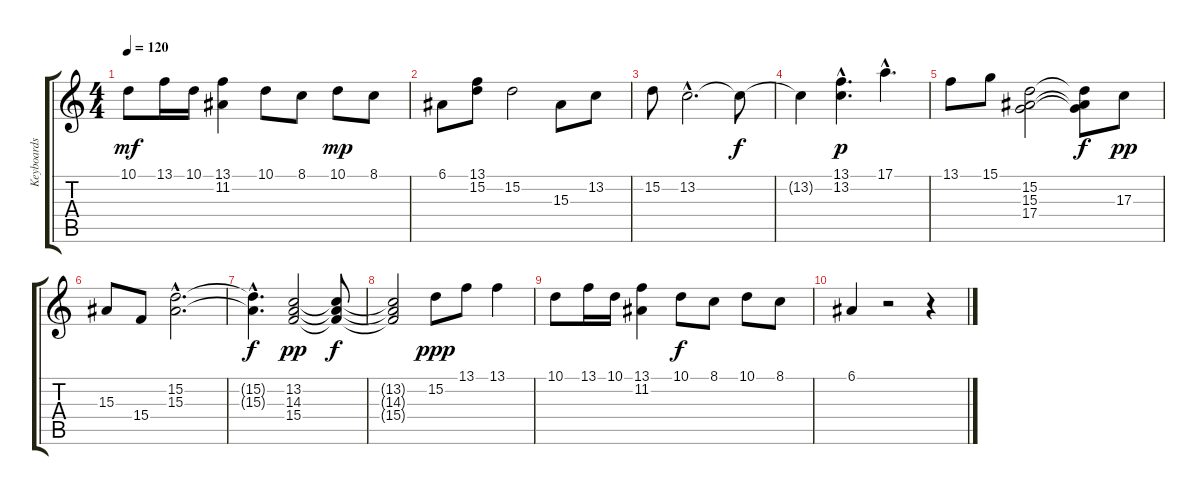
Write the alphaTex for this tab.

\track ("Keyboards" "Keyboards") {instrument pad5bowed}
\staff {score tabs}
\tuning (E4 B3 G3 D3 A2 E2) {hide}
\ts (4 4)
\tempo 120
\clef g2
\ks c
10.1.8{dy mf} 13.1.16 10.1.16 (13.1 11.2).4 10.1.8 8.1.8 10.1.8{dy mp} 8.1.8 |
6.1.8 (13.1 15.2).8 15.2.2 15.3.8 13.2.8 |
15.2.8 13.2{hac}.2{d} 13.2{t}.8{dy f} |
13.2{t}.4 (13.1{hac} 13.2).4{d dy p} 17.1{hac}.4{d} |
13.1.8{volume 7} 15.1.8 (15.2 15.3 17.4).2 (15.2{t} 15.3{t} 17.4{t}).8{dy f} 17.3.8{dy pp} |
15.3.8 15.4.8 (15.2{hac} 15.3{hac}).2{d} |
(15.2{hac t} 15.3{hac t}).4{d dy f volume 0} (13.2 14.3 15.4).2{dy pp} (13.2{t} 14.3{t} 15.4{t}).8{dy f} |
(13.2{t} 14.3{t} 15.4{t}).2 15.2.8{dy ppp} 13.1.8 13.1.4 |
10.1.8 13.1.16 10.1.16 (13.1 11.2).4 10.1.8{dy f} 8.1.8 10.1.8 8.1.8 |
6.1.4 r.2 r.4
